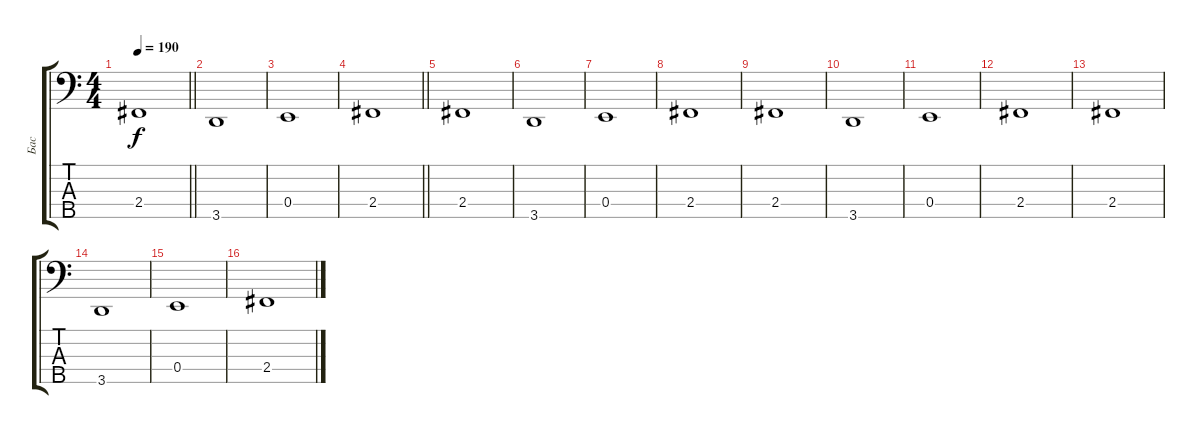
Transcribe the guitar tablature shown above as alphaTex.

\track ("Бас" "Бас") {instrument electricbassfinger}
\staff {score tabs}
\tuning (G2 D2 A1 E1 B0) {hide}
\ts (4 4)
\tempo 190
\clef f4
\barLineRight lightlight
\ks c
2.4.1{dy f} |
3.5.1 |
0.4.1 |
\barLineRight lightlight
2.4.1 |
\section ("" "")
2.4.1 |
3.5.1 |
0.4.1 |
2.4.1 |
2.4.1 |
3.5.1 |
0.4.1 |
2.4.1 |
2.4.1 |
3.5.1 |
0.4.1 |
2.4.1
